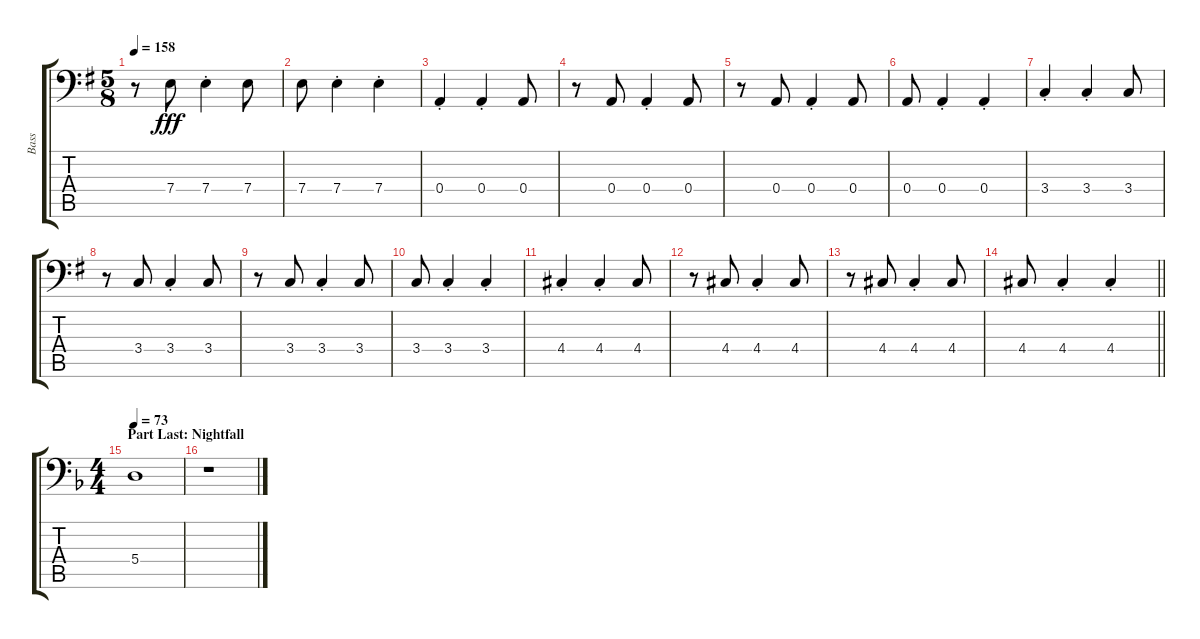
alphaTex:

\track ("Bass" "Bass") {instrument slapbass2}
\staff {score tabs}
\tuning (B2 G2 D2 A1 E1 B0) {hide}
\ts (5 8)
\tempo 158
\clef f4
\ks g
r.8{dy fff} 7.4.8 7.4{st}.4 7.4.8 |
7.4.8 7.4{st}.4 7.4{st}.4 |
0.4{st}.4 0.4{st}.4 0.4.8 |
r.8 0.4.8 0.4{st}.4 0.4.8 |
r.8 0.4.8 0.4{st}.4 0.4.8 |
0.4.8 0.4{st}.4 0.4{st}.4 |
3.4{st}.4 3.4{st}.4 3.4.8 |
r.8 3.4.8 3.4{st}.4 3.4.8 |
r.8 3.4.8 3.4{st}.4 3.4.8 |
3.4.8 3.4{st}.4 3.4{st}.4 |
4.4{st}.4 4.4{st}.4 4.4.8 |
r.8 4.4.8 4.4{st}.4 4.4.8 |
r.8 4.4.8 4.4{st}.4 4.4.8 |
\barLineRight lightlight
4.4.8 4.4{st}.4 4.4{st}.4 |
\ts (4 4)
\section ("" "Part Last: Nightfall")
\tempo 73
\ks f
5.4.1 |
r.1
